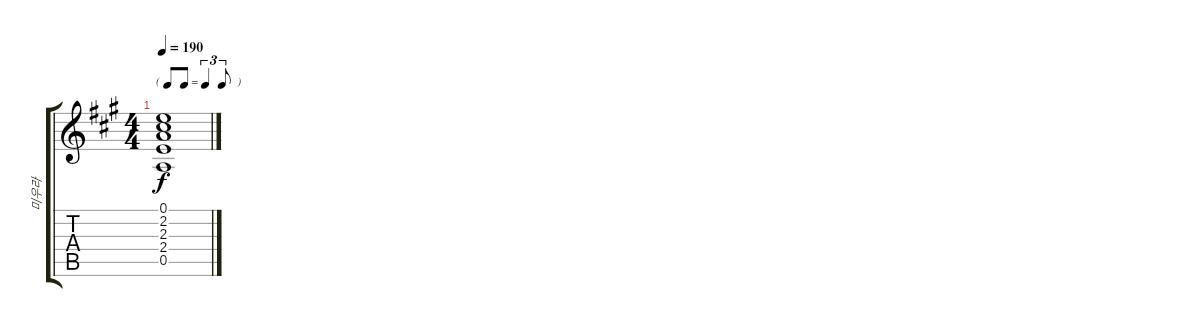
\track ("미우라" "미우라") {instrument acousticguitarsteel}
\staff {score tabs}
\tuning (E4 B3 G3 D3 A2 E2) {hide}
\ts (4 4)
\tf triplet8th
\tempo 190
\clef g2
\ks a
(0.1{t} 2.2{t} 2.3{t} 2.4{t} 0.5{t}).1{dy f}
